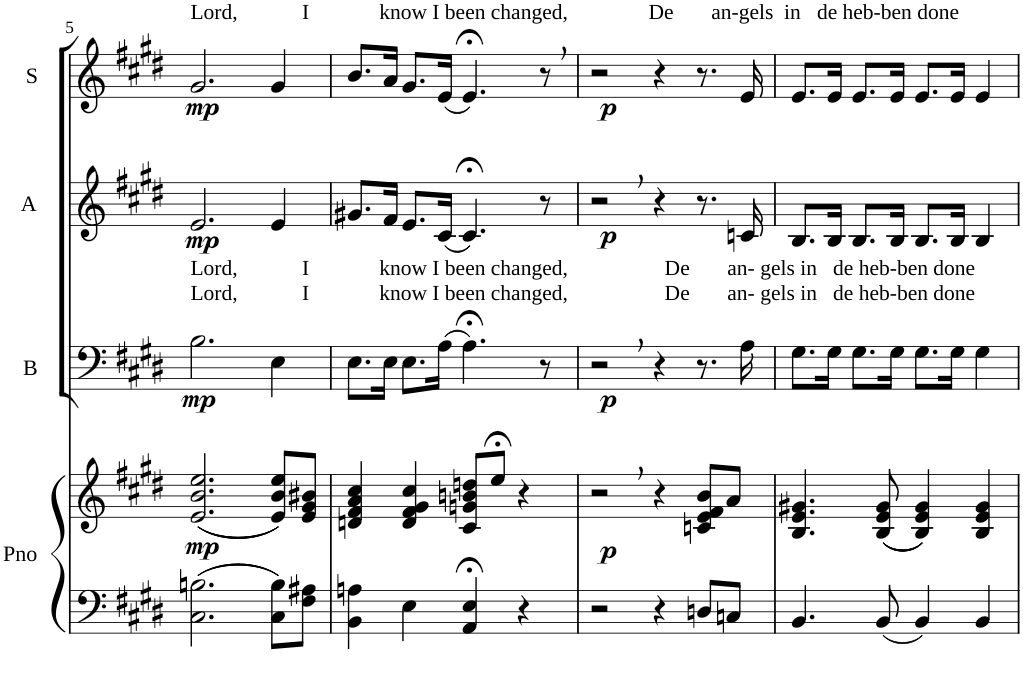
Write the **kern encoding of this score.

**kern	**kern	**dynam	**kern	**dynam	**kern	**dynam	**kern	**dynam
*part4	*part4	*part4	*part3	*part3	*part2	*part2	*part1	*part1
*staff5	*staff4	*staff4/5	*staff3	*staff3	*staff2	*staff2	*staff1	*staff1
*I"Piano	*	*	*I"Basse	*	*I"Alto	*	*I"Soprano	*
*I'Pno	*	*	*I'B	*	*I'A	*	*I'S	*
!!LO:PB:g=z
*clefF4	*clefG2	*	*clefF4	*	*clefG2	*	*clefG2	*
*k[f#c#g#d#]	*k[f#c#g#d#]	*	*k[f#c#g#d#]	*	*k[f#c#g#d#]	*	*k[f#c#g#d#]	*
*E:	*E:	*	*E:	*	*E:	*	*E:	*
*M4/4	*M4/4	*	*M4/4	*	*M4/4	*	*M4/4	*
=5	=5	=5	=5	=5	=5	=5	=5	=5
!	!	!	!	!	!	!	!LO:TX:a:t=Lord,            I             know I been changed,               De       an-gels  in   de heb-ben done	!
!	!	!	!LO:TX:a:t=Lord,            I             know I been changed,                  De       an- gels in   de heb-ben done	!	!	!	!	!
!	!	!	!LO:TX:a:t=Lord,            I             know I been changed,                  De       an- gels in   de heb-ben done	!	!	!	!	!
!	!	!LO:DY:b	!	!LO:DY:b	!	!LO:DY:b	!	!LO:DY:b
2.C#\ 2.Bn\	(((2.e/ 2.b/ 2.ee/	mp	2.B\	mp	2.e/	mp	2.g#/	mp
8C#\ 8B\L	8e/ 8b/ 8ee/L)))	.	4E\	.	4e/	.	4g#/	.
8F#\ 8A#X\J	8e/ 8g#/ 8b#X/J	.	.	.	.	.	.	.
=6	=6	=6	=6	=6	=6	=6	=6	=6
4BB\ 4An\	4dn/ 4f#/ 4a/ 4cc#/	.	8.E\L	.	8.g#X/L	.	8.b/L	.
.	.	.	16E\Jk	.	16f#/Jk	.	16a/Jk	.
4E\	4d/ 4f#/ 4g#/ 4cc#/	.	8.E\L	.	8.e/L	.	8.g#/L	.
.	.	.	(16A\Jk	.	(16c#/Jk	.	(16e/Jk	.
4AA/;< 4E/;<	8c#/ 8gn/ 8bn/ 8ddn/L	.	4.A;<\)	.	4.c#;</)	.	4.e;</)	.
.	8ee;</J	.	.	.	.	.	.	.
4r	4r	.	.	.	.	.	.	.
.	.	.	8r	.	8r	.	8r	.
=7	=7	=7	=7	=7	=7	=7	=7	=7
!	!	!LO:DY:b	!	!LO:DY:b	!	!LO:DY:b	!	!LO:DY:b
2r	2r	p	2r	p	2r	p	2r	p
4r	4r	.	4r	.	4r	.	4r	.
8Dn/L	8cn/ 8e/ 8f#/ 8b/L	.	8.r	.	8.r	.	8.r	.
8Cn/J	8a/J	.	.	.	.	.	.	.
.	.	.	16A\	.	16cn/	.	16e/	.
=8	=8	=8	=8	=8	=8	=8	=8	=8
4.BB/	4.B/ 4.e/ 4.g#X/	.	8.G#\L	.	8.B/L	.	8.e/L	.
.	.	.	16G#\Jk	.	16B/Jk	.	16e/Jk	.
.	.	.	8.G#\L	.	8.B/L	.	8.e/L	.
8BB/	(((8B/ 8e/ 8g#/	.	.	.	.	.	.	.
.	.	.	16G#\Jk	.	16B/Jk	.	16e/Jk	.
4BB/	4B/ 4e/ 4g#/)))	.	8.G#\L	.	8.B/L	.	8.e/L	.
.	.	.	16G#\Jk	.	16B/Jk	.	16e/Jk	.
4BB/	4B/ 4e/ 4g#/	.	4G#\	.	4B/	.	4e/	.
=	=	=	=	=	=	=	=	=
*-	*-	*-	*-	*-	*-	*-	*-	*-
